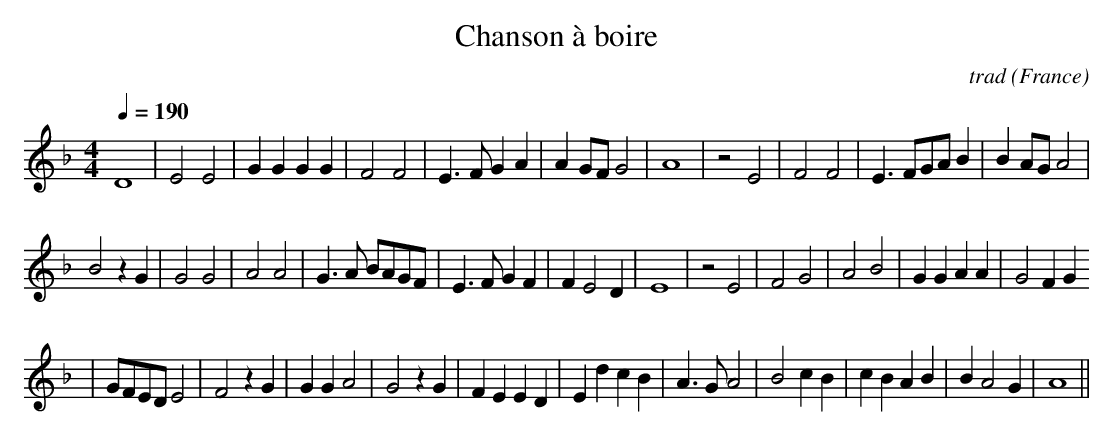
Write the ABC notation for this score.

X:1
T:Chanson à boire
C:trad
O:France
M:4/4
L:1/4
Q:1/4=190
K:F
D4|E2E2|GGGG|F2F2|E>FGA|AG/2F/2G2|A4|z2E2|F2F2|E3/2F/2G/2A/2B|BA/2G/2A2|
B2 zG|G2G2|A2A2|G>A B/2A/2G/2F/2|E>F GF|FE2D|E4|z2E2|F2G2|A2B2|GGAA|G2FG
|G/2F/2E/2D/2E2|F2 zG|GGA2|G2 zG|FEED|E d cB|A>G A2|B2cB|cBAB|BA2G|A4||
